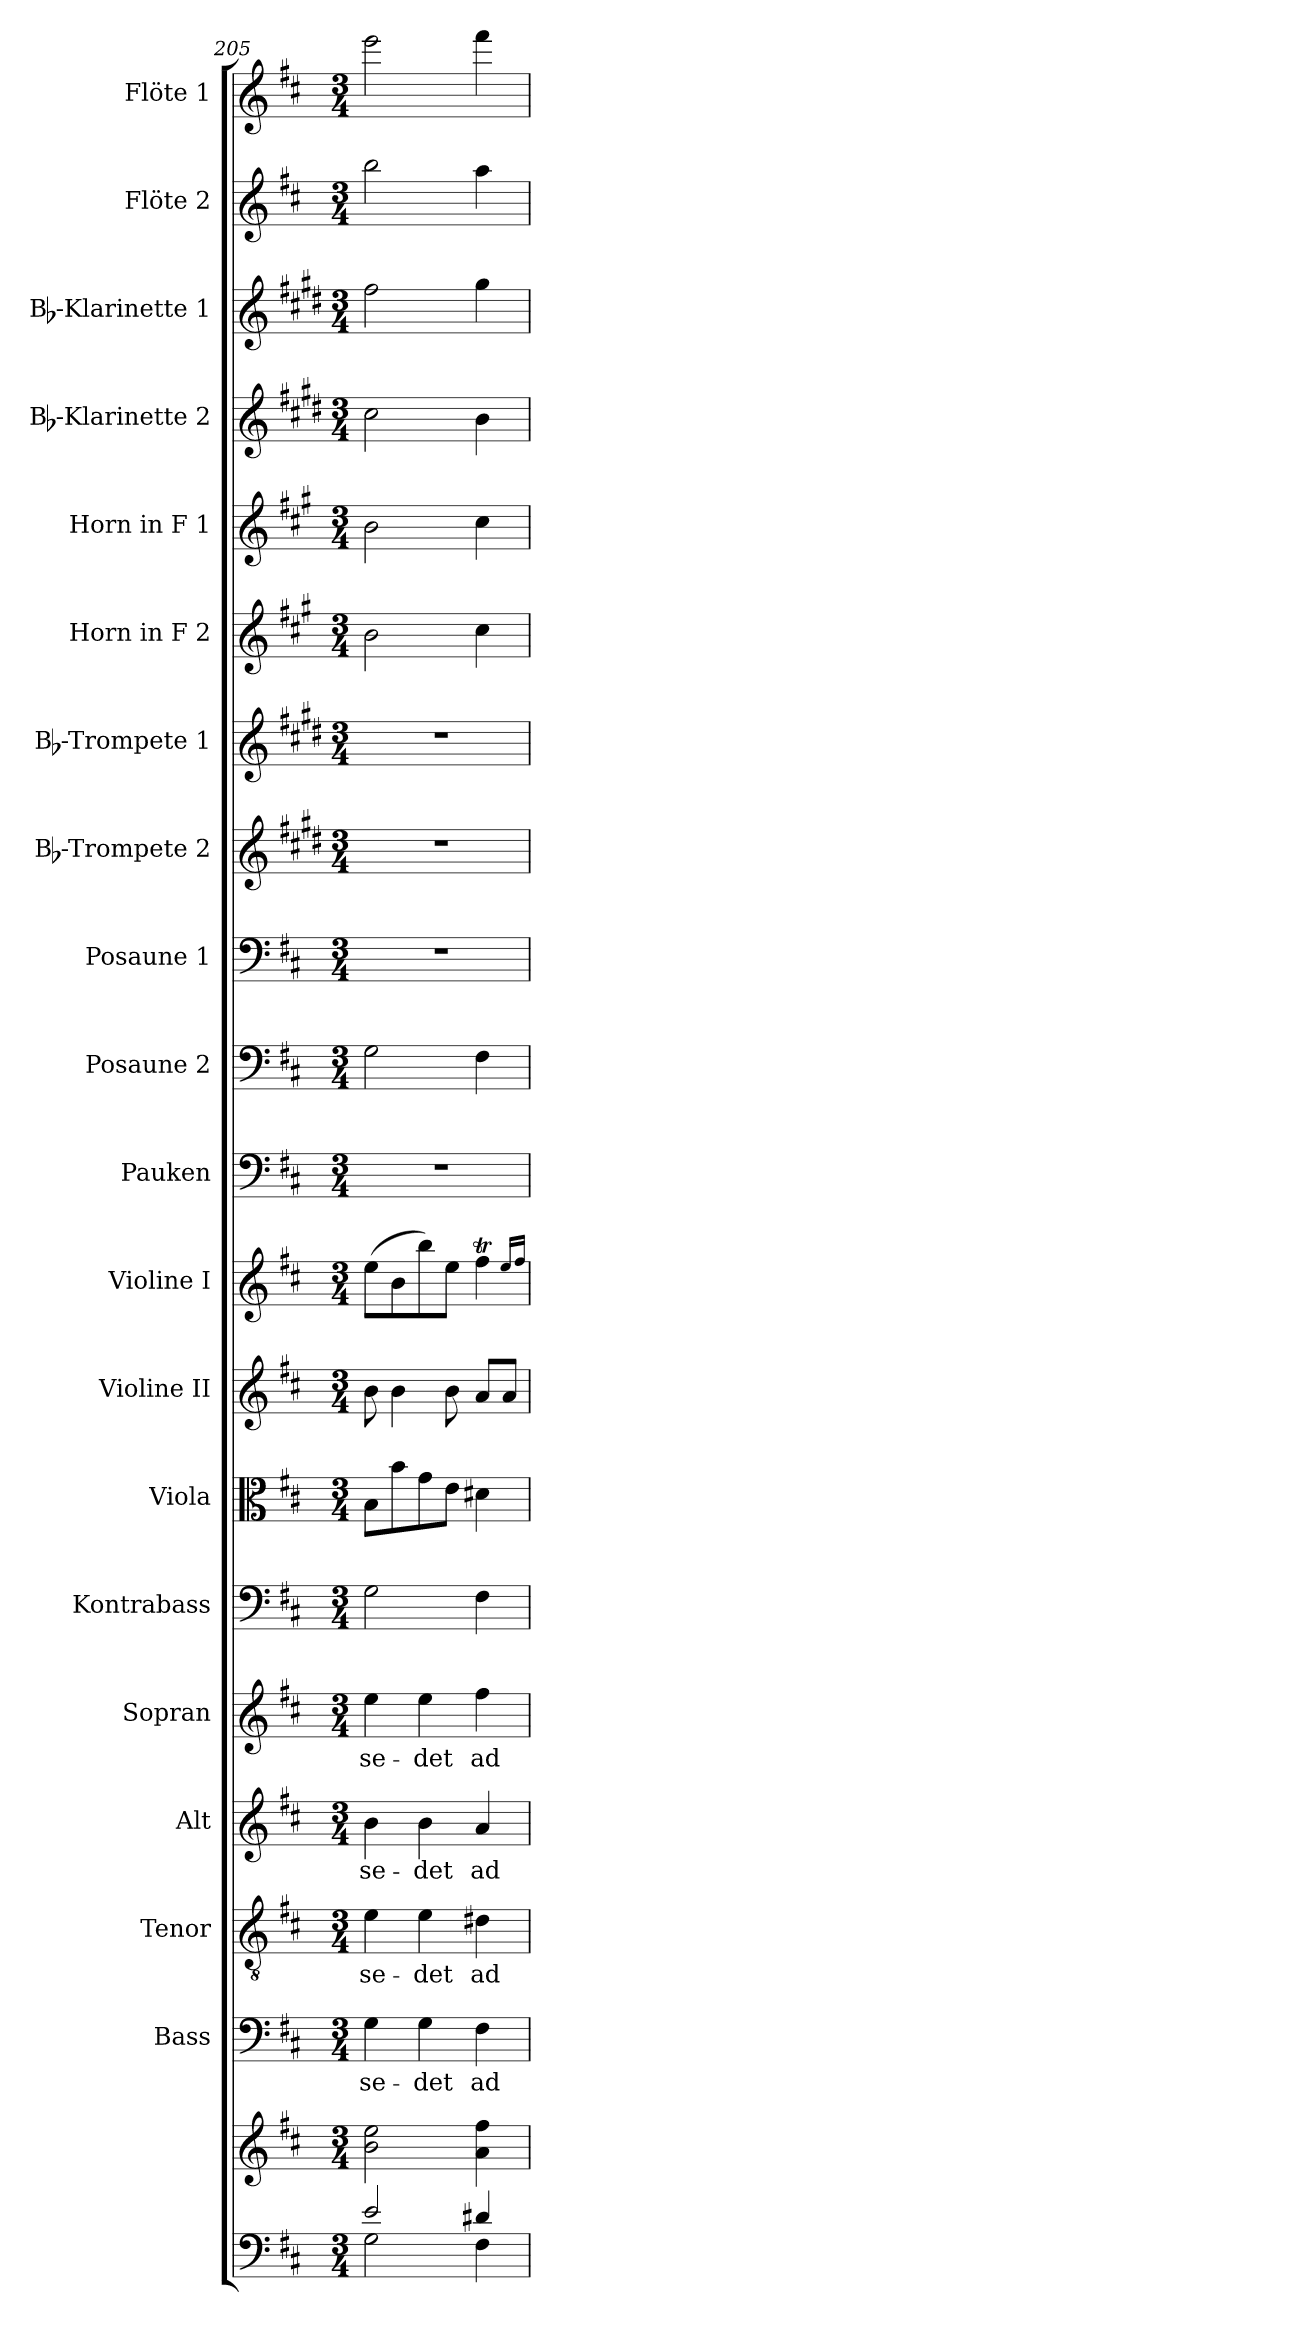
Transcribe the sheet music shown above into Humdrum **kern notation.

**kern	**kern	**kern	**text	**kern	**text	**kern	**text	**kern	**text	**kern	**kern	**kern	**kern	**kern	**kern	**kern	**kern	**kern	**kern	**kern	**kern	**kern	**kern	**kern
*part20	*part20	*part19	*part19	*part18	*part18	*part17	*part17	*part16	*part16	*part15	*part14	*part13	*part12	*part11	*part10	*part9	*part8	*part7	*part6	*part5	*part4	*part3	*part2	*part1
*staff21	*staff20	*staff19	*staff19	*staff18	*staff18	*staff17	*staff17	*staff16	*staff16	*staff15	*staff14	*staff13	*staff12	*staff11	*staff10	*staff9	*staff8	*staff7	*staff6	*staff5	*staff4	*staff3	*staff2	*staff1
*	*	*I"Bass	*	*I"Tenor	*	*I"Alt	*	*I"Sopran	*	*I"Kontrabass	*I"Viola	*I"Violine II	*I"Violine I	*I"Pauken	*I"Posaune 2	*I"Posaune 1	*I"Bb-Trompete 2	*I"Bb-Trompete 1	*I"Horn in F 2	*I"Horn in F 1	*I"Bb-Klarinette 2	*I"Bb-Klarinette 1	*I"Flöte 2	*I"Flöte 1
*	*	*I'B.	*	*I'T.	*	*I'A.	*	*I'S.	*	*I'Kb.	*I'Vla.	*I'Vl. II	*I'Vl. I	*I'Pk.	*I'Pos. 2	*I'Pos. 1	*I'Bb Trp. 2	*I'Bb Trp. 1	*	*	*I'Bb Kl. 2	*I'Bb Kl. 1	*I'Fl. 2	*I'Fl. 1
!!LO:PB:g=z
*clefF4	*clefG2	*clefF4	*	*clefGv2	*	*clefG2	*	*clefG2	*	*clefF4	*clefC3	*clefG2	*clefG2	*clefF4	*clefF4	*clefF4	*clefG2	*clefG2	*clefG2	*clefG2	*clefG2	*clefG2	*clefG2	*clefG2
*	*	*	*	*	*	*	*	*	*	*ITrd7c12	*	*	*	*	*	*	*ITrd1c2	*ITrd1c2	*ITrd4c7	*ITrd4c7	*ITrd1c2	*ITrd1c2	*	*
*k[f#c#]	*k[f#c#]	*k[f#c#]	*	*k[f#c#]	*	*k[f#c#]	*	*k[f#c#]	*	*k[f#c#]	*k[f#c#]	*k[f#c#]	*k[f#c#]	*k[f#c#]	*k[f#c#]	*k[f#c#]	*k[f#c#]	*k[f#c#]	*k[f#c#]	*k[f#c#]	*k[f#c#]	*k[f#c#]	*k[f#c#]	*k[f#c#]
*D:	*D:	*D:	*	*D:	*	*D:	*	*D:	*	*D:	*D:	*D:	*D:	*D:	*D:	*D:	*D:	*D:	*D:	*D:	*D:	*D:	*D:	*D:
*M3/4	*M3/4	*M3/4	*	*M3/4	*	*M3/4	*	*M3/4	*	*M3/4	*M3/4	*M3/4	*M3/4	*M3/4	*M3/4	*M3/4	*M3/4	*M3/4	*M3/4	*M3/4	*M3/4	*M3/4	*M3/4	*M3/4
=205	=205	=205	=205	=205	=205	=205	=205	=205	=205	=205	=205	=205	=205	=205	=205	=205	=205	=205	=205	=205	=205	=205	=205	=205
*^	*	*	*	*	*	*	*	*	*	*	*	*	*	*	*	*	*	*	*	*	*	*	*	*
!	!	!	!	!LO:LY:b	!	!LO:LY:b	!	!LO:LY:b	!	!LO:LY:b	!	!	!	!	!	!	!	!	!	!	!	!	!	!	!
2e/	2G\	2b\ 2ee\	4G\	se-	4e\	se-	4b\	se-	4ee\	se-	2GG\	8B\L	8b\	(>8ee\L	2.r	2G\	2.r	2.r	2.r	2e\	2e\	2b\	2ee\	2bb\	2eee\
.	.	.	.	.	.	.	.	.	.	.	.	8b\	4b\	8b\	.	.	.	.	.	.	.	.	.	.	.
!	!	!	!	!LO:LY:b	!	!LO:LY:b	!	!LO:LY:b	!	!LO:LY:b	!	!	!	!	!	!	!	!	!	!	!	!	!	!	!
.	.	.	4G\	-det	4e\	-det	4b\	-det	4ee\	-det	.	8g\	.	8bb\)	.	.	.	.	.	.	.	.	.	.	.
.	.	.	.	.	.	.	.	.	.	.	.	8e\J	8b\	8ee\J	.	.	.	.	.	.	.	.	.	.	.
!	!	!	!	!LO:LY:b	!	!LO:LY:b	!	!LO:LY:b	!	!LO:LY:b	!	!	!	!	!	!	!	!	!	!	!	!	!	!	!
4d#X/	4F#\	4a\ 4ff#\	4F#\	ad	4d#X\	ad	4a/	ad	4ff#\	ad	4FF#\	4d#X\	8a/L	4ff#t\	.	4F#\	.	.	.	4f#\	4f#\	4a\	4ff#\	4aa\	4fff#\
.	.	.	.	.	.	.	.	.	.	.	.	.	8a/J	.	.	.	.	.	.	.	.	.	.	.	.
*v	*v	*	*	*	*	*	*	*	*	*	*	*	*	*	*	*	*	*	*	*	*	*	*	*	*
.	.	.	.	.	.	.	.	.	.	.	.	.	16qee/LL	.	.	.	.	.	.	.	.	.	.	.
.	.	.	.	.	.	.	.	.	.	.	.	.	16qff#/JJ	.	.	.	.	.	.	.	.	.	.	.
=	=	=	=	=	=	=	=	=	=	=	=	=	=	=	=	=	=	=	=	=	=	=	=	=
*-	*-	*-	*-	*-	*-	*-	*-	*-	*-	*-	*-	*-	*-	*-	*-	*-	*-	*-	*-	*-	*-	*-	*-	*-
